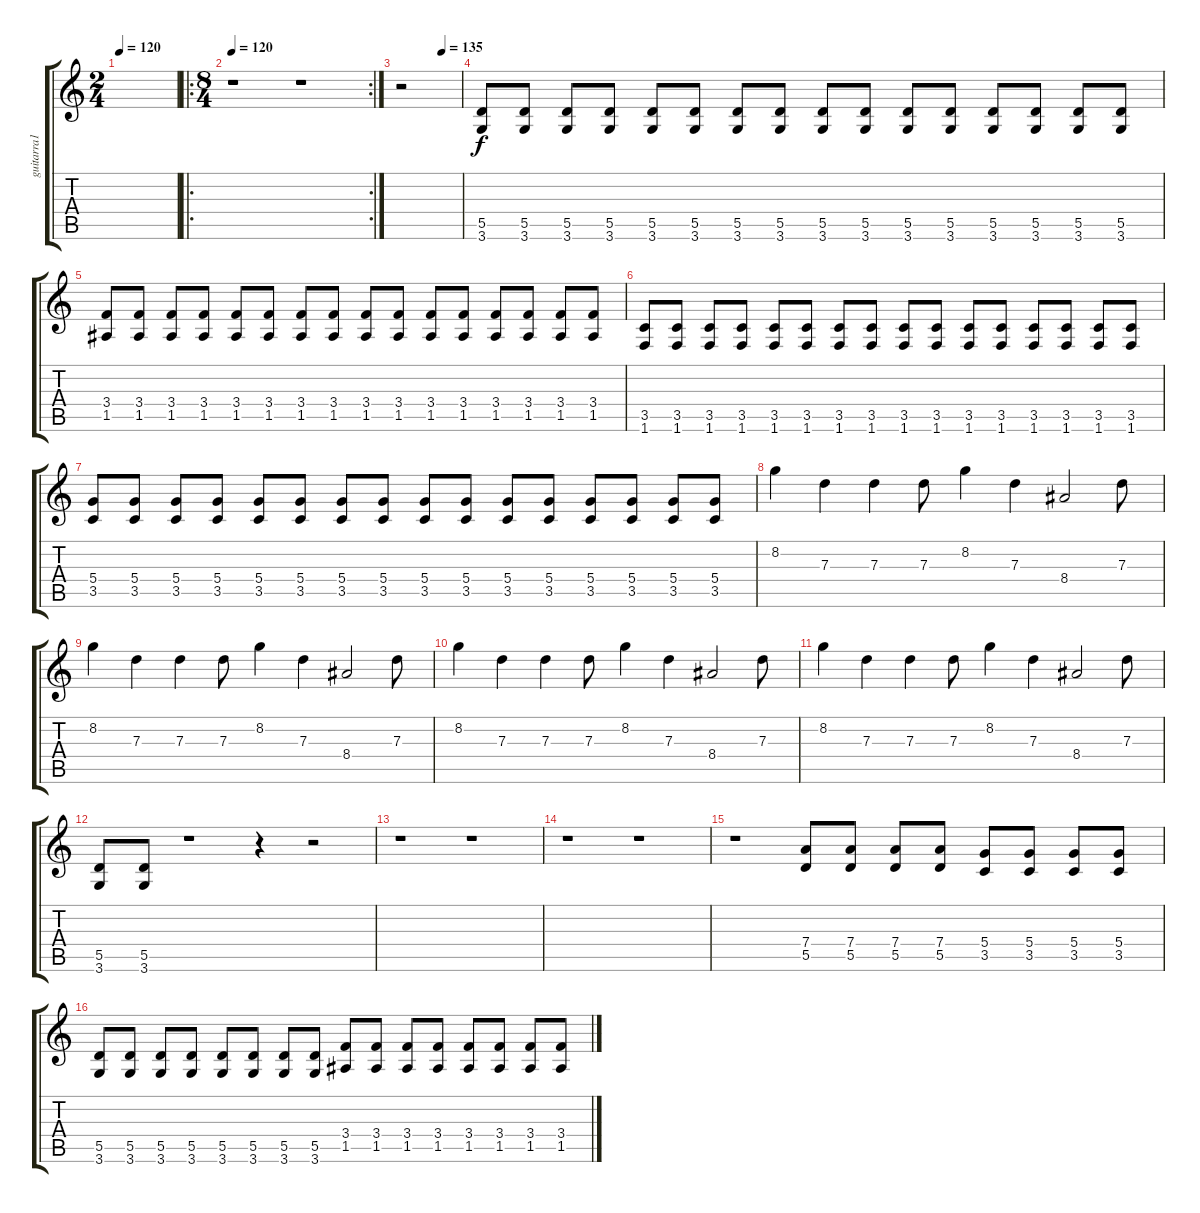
\track ("guitarra1" "guitarra1") {instrument distortionguitar}
\staff {score tabs}
\tuning (E4 B3 G3 D3 A2 E2) {hide}
\ts (2 4)
\tempo 120
\clef g2
\ks c
|
\ro
\rc 2
\ts (8 4)
\tempo 120
r.1 r.1 |
\tempo (135 0.6875)
r.2 |
(5.5 3.6).8 (5.5 3.6).8 (5.5 3.6).8 (5.5 3.6).8 (5.5 3.6).8 (5.5 3.6).8 (5.5 3.6).8 (5.5 3.6).8 (5.5 3.6).8 (5.5 3.6).8 (5.5 3.6).8 (5.5 3.6).8 (5.5 3.6).8 (5.5 3.6).8 (5.5 3.6).8 (5.5 3.6).8 |
(3.4 1.5).8 (3.4 1.5).8 (3.4 1.5).8 (3.4 1.5).8 (3.4 1.5).8 (3.4 1.5).8 (3.4 1.5).8 (3.4 1.5).8 (3.4 1.5).8 (3.4 1.5).8 (3.4 1.5).8 (3.4 1.5).8 (3.4 1.5).8 (3.4 1.5).8 (3.4 1.5).8 (3.4 1.5).8 |
(3.5 1.6).8 (3.5 1.6).8 (3.5 1.6).8 (3.5 1.6).8 (3.5 1.6).8 (3.5 1.6).8 (3.5 1.6).8 (3.5 1.6).8 (3.5 1.6).8 (3.5 1.6).8 (3.5 1.6).8 (3.5 1.6).8 (3.5 1.6).8 (3.5 1.6).8 (3.5 1.6).8 (3.5 1.6).8 |
(5.4 3.5).8 (5.4 3.5).8 (5.4 3.5).8 (5.4 3.5).8 (5.4 3.5).8 (5.4 3.5).8 (5.4 3.5).8 (5.4 3.5).8 (5.4 3.5).8 (5.4 3.5).8 (5.4 3.5).8 (5.4 3.5).8 (5.4 3.5).8 (5.4 3.5).8 (5.4 3.5).8 (5.4 3.5).8 |
8.2.4 7.3.4 7.3.4 7.3.8 8.2.4 7.3.4 8.4.2 7.3.8 |
8.2.4 7.3.4 7.3.4 7.3.8 8.2.4 7.3.4 8.4.2 7.3.8 |
8.2.4 7.3.4 7.3.4 7.3.8 8.2.4 7.3.4 8.4.2 7.3.8 |
8.2.4 7.3.4 7.3.4 7.3.8 8.2.4 7.3.4 8.4.2 7.3.8 |
(5.5 3.6).8 (5.5 3.6).8 r.1 r.4 r.2 |
r.1 r.1 |
r.1 r.1 |
r.1 (7.4 5.5).8 (7.4 5.5).8 (7.4 5.5).8 (7.4 5.5).8 (5.4 3.5).8 (5.4 3.5).8 (5.4 3.5).8 (5.4 3.5).8 |
(5.5 3.6).8 (5.5 3.6).8 (5.5 3.6).8 (5.5 3.6).8 (5.5 3.6).8 (5.5 3.6).8 (5.5 3.6).8 (5.5 3.6).8 (3.4 1.5).8 (3.4 1.5).8 (3.4 1.5).8 (3.4 1.5).8 (3.4 1.5).8 (3.4 1.5).8 (3.4 1.5).8 (3.4 1.5).8
